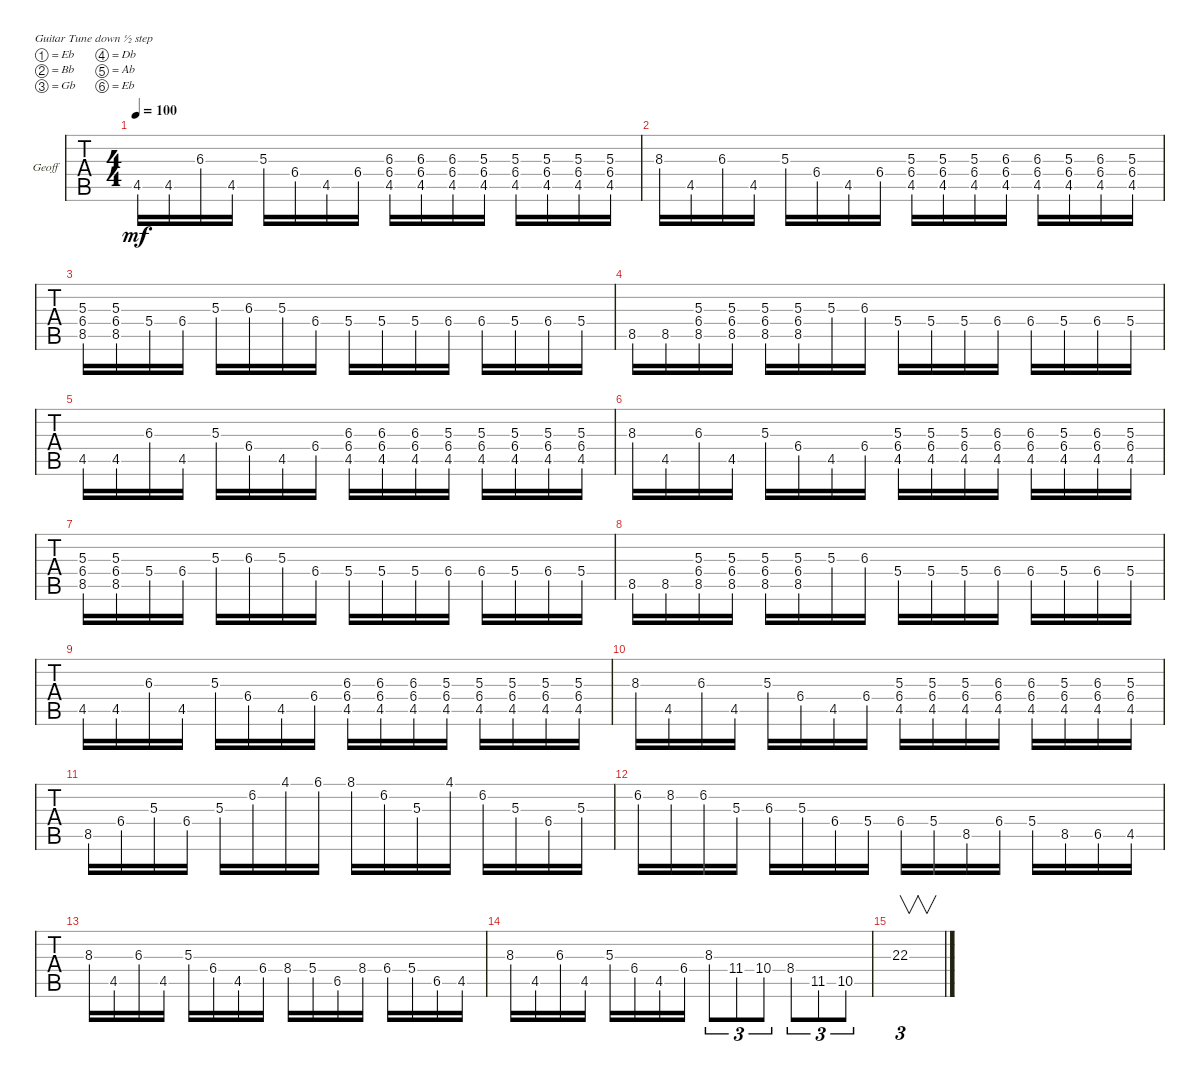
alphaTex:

\defaultSystemsLayout 4
\bracketExtendMode groupsimilarinstruments
\firstSystemTrackNameOrientation horizontal
\otherSystemsTrackNameOrientation horizontal
\track ("Geoff" "Geoff") {instrument acousticguitarsteel}
\staff {tabs}
\tuning (Eb4 Bb3 Gb3 Db3 Ab2 Eb2)
\ts (4 4)
\tempo 100
\clef g2
\ks c
4.5.16{dy mf} 4.5.16 6.3.16 4.5.16 5.3.16 6.4.16 4.5.16 6.4.16 (4.5 6.4 6.3).16 (4.5 6.3 6.4).16 (4.5 6.4 6.3).16 (5.3 6.4 4.5).16 (5.3 6.4 4.5).16 (5.3 6.4 4.5).16 (5.3 6.4 4.5).16 (5.3 6.4 4.5).16 |
8.3.16 4.5.16 6.3.16 4.5.16 5.3.16 6.4.16 4.5.16 6.4.16 (4.5 6.4 5.3).16 (4.5 5.3 6.4).16 (4.5 5.3 6.4).16 (4.5 6.3 6.4).16 (4.5 6.3 6.4).16 (4.5 5.3 6.4).16 (4.5 6.3 6.4).16 (4.5 5.3 6.4).16 |
(8.5 6.4 5.3).16 (6.4 8.5 5.3).16 5.4.16 6.4.16 5.3.16 6.3.16 5.3.16 6.4.16 5.4.16 5.4.16 5.4.16 6.4.16 6.4.16 5.4.16 6.4.16 5.4.16 |
8.5.16 8.5.16 (8.5 6.4 5.3).16 (8.5 6.4 5.3).16 (8.5 6.4 5.3).16 (8.5 6.4 5.3).16 5.3.16 6.3.16 5.4.16 5.4.16 5.4.16 6.4.16 6.4.16 5.4.16 6.4.16 5.4.16 |
4.5.16 4.5.16 6.3.16 4.5.16 5.3.16 6.4.16 4.5.16 6.4.16 (4.5 6.4 6.3).16 (4.5 6.3 6.4).16 (4.5 6.4 6.3).16 (5.3 6.4 4.5).16 (5.3 6.4 4.5).16 (5.3 6.4 4.5).16 (5.3 6.4 4.5).16 (5.3 6.4 4.5).16 |
8.3.16 4.5.16 6.3.16 4.5.16 5.3.16 6.4.16 4.5.16 6.4.16 (4.5 6.4 5.3).16 (4.5 5.3 6.4).16 (4.5 5.3 6.4).16 (4.5 6.3 6.4).16 (4.5 6.3 6.4).16 (4.5 5.3 6.4).16 (4.5 6.3 6.4).16 (4.5 5.3 6.4).16 |
(8.5 6.4 5.3).16 (6.4 8.5 5.3).16 5.4.16 6.4.16 5.3.16 6.3.16 5.3.16 6.4.16 5.4.16 5.4.16 5.4.16 6.4.16 6.4.16 5.4.16 6.4.16 5.4.16 |
8.5.16 8.5.16 (8.5 6.4 5.3).16 (8.5 6.4 5.3).16 (8.5 6.4 5.3).16 (8.5 6.4 5.3).16 5.3.16 6.3.16 5.4.16 5.4.16 5.4.16 6.4.16 6.4.16 5.4.16 6.4.16 5.4.16 |
4.5.16 4.5.16 6.3.16 4.5.16 5.3.16 6.4.16 4.5.16 6.4.16 (4.5 6.4 6.3).16 (4.5 6.3 6.4).16 (4.5 6.4 6.3).16 (5.3 6.4 4.5).16 (5.3 6.4 4.5).16 (5.3 6.4 4.5).16 (5.3 6.4 4.5).16 (5.3 6.4 4.5).16 |
8.3.16 4.5.16 6.3.16 4.5.16 5.3.16 6.4.16 4.5.16 6.4.16 (4.5 6.4 5.3).16 (4.5 5.3 6.4).16 (4.5 5.3 6.4).16 (4.5 6.3 6.4).16 (4.5 6.3 6.4).16 (4.5 5.3 6.4).16 (4.5 6.3 6.4).16 (4.5 5.3 6.4).16 |
8.5.16 6.4.16 5.3.16 6.4.16 5.3.16 6.2.16 4.1.16 6.1.16 8.1.16 6.2.16 5.3.16 4.1.16 6.2.16 5.3.16 6.4.16 5.3.16 |
6.2.16 8.2.16 6.2.16 5.3.16 6.3.16 5.3.16 6.4.16 5.4.16 6.4.16 5.4.16 8.5.16 6.4.16 5.4.16 8.5.16 6.5.16 4.5.16 |
8.3.16 4.5.16 6.3.16 4.5.16 5.3.16 6.4.16 4.5.16 6.4.16 8.4.16 5.4.16 6.5.16 8.4.16 6.4.16 5.4.16 6.5.16 4.5.16 |
8.3.16 4.5.16 6.3.16 4.5.16 5.3.16 6.4.16 4.5.16 6.4.16 8.3.8{tu (3 2)} 11.4.8{tu (3 2)} 10.4.8{tu (3 2)} 8.4.8{tu (3 2)} 11.5.8{tu (3 2)} 10.5.8{tu (3 2)} |
22.3.1{v tu (3 2)}
